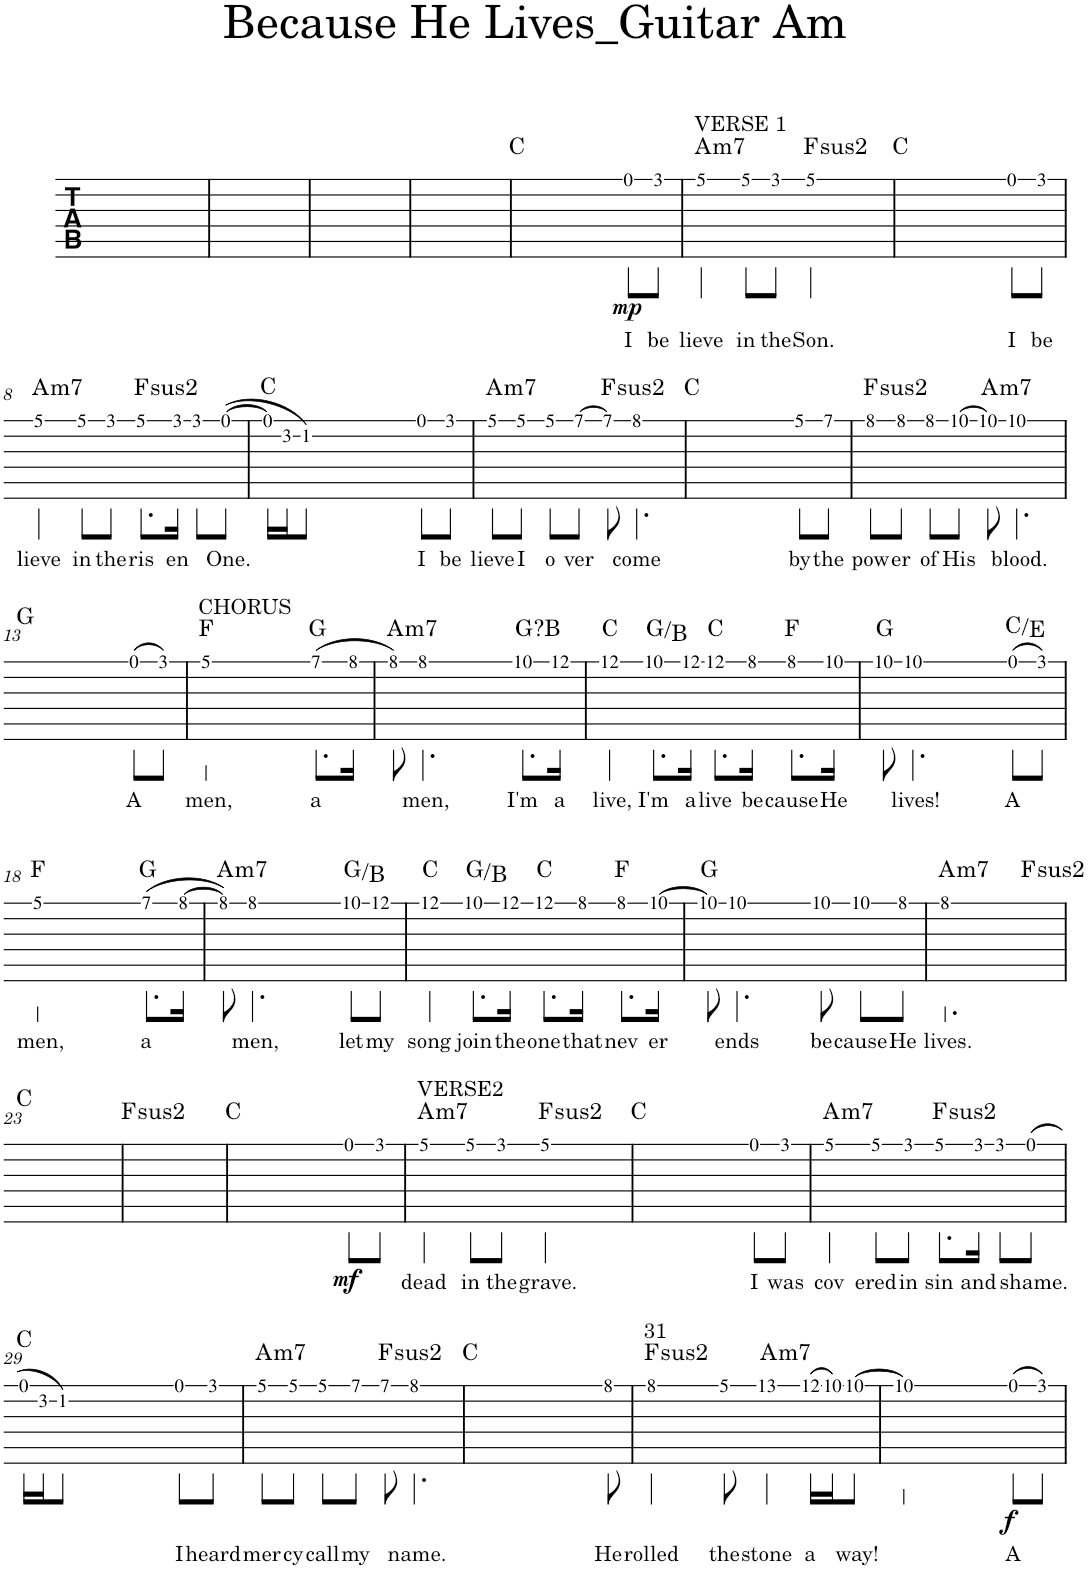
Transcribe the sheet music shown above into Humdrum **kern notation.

**kern	**text	**dynam	**harte
*part1	*part1	*part1	*part1
*staff1	*staff1	*staff1	*
*I"Guitar	*	*	*
*I'Guit.	*	*	*
*stria6	*	*	*
*	*	*	*
*k[]	*	*	*
*M4/4	*	*	*
=1	=1	=1	=1
1r	.	.	.
=2	=2	=2	=2
1r	.	.	.
=3	=3	=3	=3
1r	.	.	.
=4	=4	=4	=4
1r	.	.	.
=5	=5	=5	=5
2r	.	.	C:maj
4r	.	.	.
!	!LO:LY:b	!LO:DY:b	!
8e\L	I	mp	.
!	!LO:LY:b	!	!
8g\J	be	.	.
=6	=6	=6	=6
!LO:TX:a:t=VERSE 1	!	!	!
!	!LO:LY:b	!	!LO:H:kt=m7
4a\	lieve	.	A:min7
!	!LO:LY:b	!	!
8a\L	in	.	.
!	!LO:LY:b	!	!
8g\J	the	.	.
!	!LO:LY:b	!	!LO:H:kt=2
4a\	Son.	.	F:(1,2,5)
4r	.	.	.
=7	=7	=7	=7
2r	.	.	C:maj
4r	.	.	.
!	!LO:LY:b	!	!
8e\L	I	.	.
!	!LO:LY:b	!	!
8g\J	be	.	.
!!LO:LB:g=z
=8	=8	=8	=8
!	!LO:LY:b	!	!LO:H:kt=m7
4a\	lieve	.	A:min7
!	!LO:LY:b	!	!
8a\L	in	.	.
!	!LO:LY:b	!	!
8g\J	the	.	.
!	!LO:LY:b	!	!LO:H:kt=2
8.a\L	ris	.	F:(1,2,5)
!	!LO:LY:b	!	!
16g\Jk	en	.	.
8g\L	.	.	.
!	!LO:LY:b	!	!
([8e\J	One.	.	.
=9	=9	=9	=9
16e\LL]	.	.	C:maj
16d\J	.	.	.
8c\J)	.	.	.
4r	.	.	.
4r	.	.	.
!	!LO:LY:b	!	!
8e\L	I	.	.
!	!LO:LY:b	!	!
8g\J	be	.	.
=10	=10	=10	=10
!	!LO:LY:b	!	!LO:H:kt=m7
8a\L	lieve	.	A:min7
!	!LO:LY:b	!	!
8a\J	I	.	.
!	!LO:LY:b	!	!
8a\L	o	.	.
!	!LO:LY:b	!	!
[8b\J	ver	.	.
!	!	!	!LO:H:kt=2
8b\]	.	.	F:(1,2,5)
!	!LO:LY:b	!	!
4.cc\	come	.	.
=11	=11	=11	=11
2r	.	.	C:maj
4r	.	.	.
!	!LO:LY:b	!	!
8a\L	by	.	.
!	!LO:LY:b	!	!
8b\J	the	.	.
=12	=12	=12	=12
!	!LO:LY:b	!	!LO:H:kt=2
8cc\L	pow	.	F:(1,2,5)
!	!LO:LY:b	!	!
8cc\J	er	.	.
!	!LO:LY:b	!	!
8cc\L	of	.	.
!	!LO:LY:b	!	!
[8dd\J	His	.	.
!	!	!	!LO:H:kt=m7
8dd\]	.	.	A:min7
!	!LO:LY:b	!	!
4.dd\	blood.	.	.
!!LO:LB:g=z
=13	=13	=13	=13
2r	.	.	G:maj
4r	.	.	.
!	!LO:LY:b	!	!
(8e\L	A	.	.
8g\J)	.	.	.
=14	=14	=14	=14
!LO:TX:a:t=CHORUS	!	!	!
!	!LO:LY:b	!	!
2a\	men,	.	F:maj
4r	.	.	.
!	!LO:LY:b	!	!
(8.b\L	a	.	G:maj
16cc\Jk	.	.	.
=15	=15	=15	=15
!	!	!	!LO:H:kt=m7
8cc\)	.	.	A:min7
!	!LO:LY:b	!	!
4.cc\	men,	.	.
4r	.	.	.
!	!LO:LY:b	!	!LO:H:kt=?B
8.dd\L	I'm	.	.
!	!LO:LY:b	!	!
16ee\Jk	a	.	.
=16	=16	=16	=16
!	!LO:LY:b	!	!
4ee\	live,	.	C:maj
!	!LO:LY:b	!	!
8.dd\L	I'm	.	G:maj/3
!	!LO:LY:b	!	!
16ee\Jk	a	.	.
!	!LO:LY:b	!	!
8.ee\L	live	.	C:maj
!	!LO:LY:b	!	!
16cc\Jk	be	.	.
!	!LO:LY:b	!	!
8.cc\L	cause	.	F:maj
!	!LO:LY:b	!	!
16dd\Jk	He	.	.
=17	=17	=17	=17
8dd\	.	.	G:maj
!	!LO:LY:b	!	!
4.dd\	lives!	.	.
4r	.	.	.
!	!LO:LY:b	!	!
(8e\L	A	.	C:maj/3
8g\J)	.	.	.
!!LO:LB:g=z
=18	=18	=18	=18
!	!LO:LY:b	!	!
2a\	men,	.	F:maj
4r	.	.	.
!	!LO:LY:b	!	!
(8.b\L	a	.	G:maj
[16cc\Jk	.	.	.
=19	=19	=19	=19
!	!	!	!LO:H:kt=m7
8cc\])	.	.	A:min7
!	!LO:LY:b	!	!
4.cc\	men,	.	.
4r	.	.	.
!	!LO:LY:b	!	!
8dd\L	let	.	G:maj/3
!	!LO:LY:b	!	!
8ee\J	my	.	.
=20	=20	=20	=20
!	!LO:LY:b	!	!
4ee\	song	.	C:maj
!	!LO:LY:b	!	!
8.dd\L	join	.	G:maj/3
!	!LO:LY:b	!	!
16ee\Jk	the	.	.
!	!LO:LY:b	!	!
8.ee\L	one	.	C:maj
!	!LO:LY:b	!	!
16cc\Jk	that	.	.
!	!LO:LY:b	!	!
8.cc\L	nev	.	F:maj
!	!LO:LY:b	!	!
[16dd\Jk	er	.	.
=21	=21	=21	=21
8dd\]	.	.	G:maj
!	!LO:LY:b	!	!
4.dd\	ends	.	.
8r	.	.	.
!	!LO:LY:b	!	!
8dd\	be	.	.
!	!LO:LY:b	!	!
8dd\L	cause	.	.
!	!LO:LY:b	!	!
8cc\J	He	.	.
=22	=22	=22	=22
!	!LO:LY:b	!	!LO:H:kt=m7
2.cc\	lives.	.	A:min7
!	!	!	!LO:H:kt=2
4r	.	.	F:(1,2,5)
!!LO:LB:g=z
=23	=23	=23	=23
1r	.	.	C:maj
=24	=24	=24	=24
!	!	!	!LO:H:kt=2
1r	.	.	F:(1,2,5)
=25	=25	=25	=25
2r	.	.	C:maj
4r	.	.	.
!	!	!LO:DY:b	!
8e\L	.	mf	.
8g\J	.	.	.
=26	=26	=26	=26
!LO:TX:a:t=VERSE2	!	!	!
!	!LO:LY:b	!	!LO:H:kt=m7
4a\	dead	.	A:min7
!	!LO:LY:b	!	!
8a\L	in	.	.
!	!LO:LY:b	!	!
8g\J	the	.	.
!	!LO:LY:b	!	!LO:H:kt=2
4a\	grave.	.	F:(1,2,5)
4r	.	.	.
=27	=27	=27	=27
2r	.	.	C:maj
4r	.	.	.
!	!LO:LY:b	!	!
8e\L	I	.	.
!	!LO:LY:b	!	!
8g\J	was	.	.
=28	=28	=28	=28
!	!LO:LY:b	!	!LO:H:kt=m7
4a\	cov	.	A:min7
!	!LO:LY:b	!	!
8a\L	ered	.	.
!	!LO:LY:b	!	!
8g\J	in	.	.
!	!LO:LY:b	!	!LO:H:kt=2
8.a\L	sin	.	F:(1,2,5)
!	!LO:LY:b	!	!
16g\Jk	and	.	.
8g\L	.	.	.
!	!LO:LY:b	!	!
(8e\J	shame.	.	.
!!LO:LB:g=z
=29	=29	=29	=29
16e\LL	.	.	C:maj
16d\J	.	.	.
8c\J)	.	.	.
4r	.	.	.
4r	.	.	.
!	!LO:LY:b	!	!
8e\L	I	.	.
!	!LO:LY:b	!	!
8g\J	heard	.	.
=30	=30	=30	=30
!	!LO:LY:b	!	!LO:H:kt=m7
8a\L	mer	.	A:min7
!	!LO:LY:b	!	!
8a\J	cy	.	.
!	!LO:LY:b	!	!
8a\L	call	.	.
!	!LO:LY:b	!	!
8b\J	my	.	.
!	!	!	!LO:H:kt=2
8b\	.	.	F:(1,2,5)
!	!LO:LY:b	!	!
4.cc\	name.	.	.
=31	=31	=31	=31
2r	.	.	C:maj
4r	.	.	.
8r	.	.	.
!	!LO:LY:b	!	!
8cc\	He	.	.
=32	=32	=32	=32
!LO:TX:a:t=31	!	!	!
!	!LO:LY:b	!	!LO:H:kt=2
4cc\	rolled	.	F:(1,2,5)
8r	.	.	.
!	!LO:LY:b	!	!
8a\	the	.	.
!	!LO:LY:b	!	!LO:H:kt=m7
4ff\	stone	.	A:min7
!	!LO:LY:b	!	!
(16ee\LL	a	.	.
16dd\J)	.	.	.
!	!LO:LY:b	!	!
[8dd\J	way!	.	.
=33	=33	=33	=33
2dd\]	.	.	.
4r	.	.	.
!	!LO:LY:b	!LO:DY:b	!
(8e\L	A	f	.
8g\J)	.	.	.
=	=	=	=
*-	*-	*-	*-
